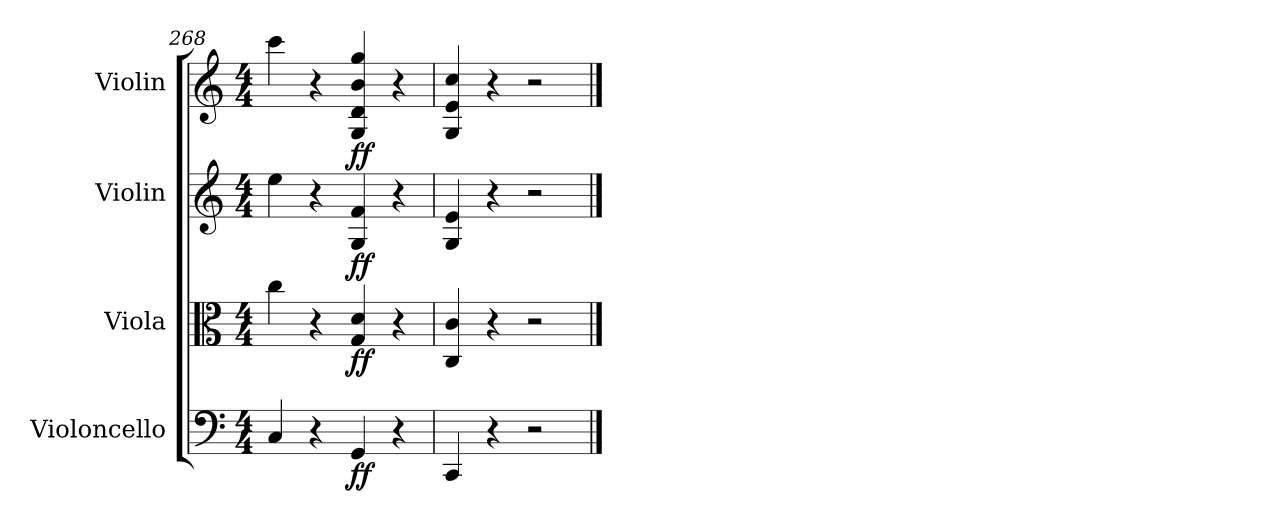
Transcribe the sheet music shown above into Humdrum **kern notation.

**kern	**dynam	**kern	**dynam	**kern	**dynam	**kern	**dynam
*part4	*part4	*part3	*part3	*part2	*part2	*part1	*part1
*staff4	*staff4	*staff3	*staff3	*staff2	*staff2	*staff1	*staff1
*I"Violoncello	*	*I"Viola	*	*I"Violin	*	*I"Violin	*
*I'Vc	*	*I'Vla	*	*I'Vln	*	*I'Vln	*
*clefF4	*	*clefC3	*	*clefG2	*	*clefG2	*
*k[]	*	*k[]	*	*k[]	*	*k[]	*
*C:	*	*C:	*	*C:	*	*C:	*
*M4/4	*	*M4/4	*	*M4/4	*	*M4/4	*
=268	=268	=268	=268	=268	=268	=268	=268
4C/	.	4cc\	.	4ee\	.	4ccc\	.
4r	.	4r	.	4r	.	4r	.
4GG/	ff	4G/ 4d/	ff	4G/ 4f/	ff	4G/ 4d/ 4b/ 4gg/	ff
4r	.	4r	.	4r	.	4r	.
=269	=269	=269	=269	=269	=269	=269	=269
4CC/	.	4C/ 4c/	.	4G/ 4e/	.	4G/ 4e/ 4cc/	.
4r	.	4r	.	4r	.	4r	.
2r	.	2r	.	2r	.	2r	.
==	==	==	==	==	==	==	==
*-	*-	*-	*-	*-	*-	*-	*-
